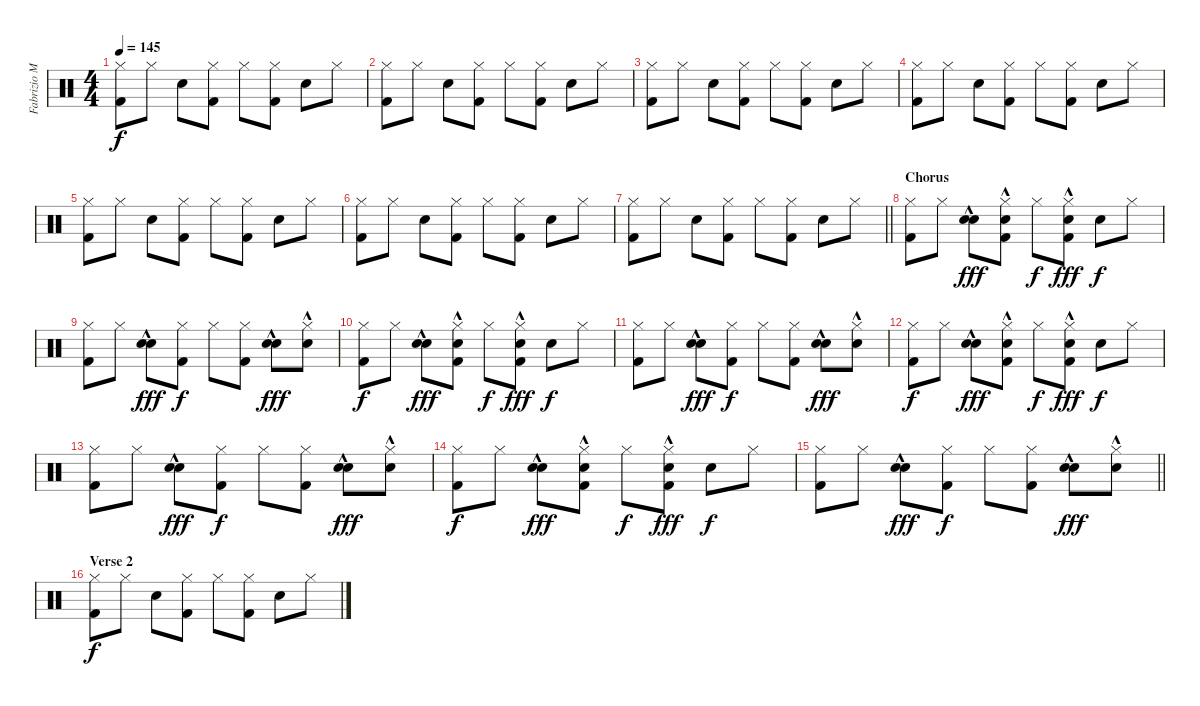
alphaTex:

\track ("Fabrizio Moretti" "Fabrizio M") {instrument percussion}
\staff {score}
\articulation defaults
\ts (4 4)
\tempo 145
\clef neutral
\ks c
("Hi-Hat (closed)" "Kick (hit) 2").8{dy f} "Hi-Hat (closed)".8 "Snare (hit) 2".8 ("Hi-Hat (closed)" "Kick (hit) 2").8 "Hi-Hat (closed)".8 ("Hi-Hat (closed)" "Kick (hit) 2").8 "Snare (hit) 2".8 "Hi-Hat (closed)".8 |
("Hi-Hat (closed)" "Kick (hit) 2").8 "Hi-Hat (closed)".8 "Snare (hit) 2".8 ("Hi-Hat (closed)" "Kick (hit) 2").8 "Hi-Hat (closed)".8 ("Hi-Hat (closed)" "Kick (hit) 2").8 "Snare (hit) 2".8 "Hi-Hat (closed)".8 |
("Hi-Hat (closed)" "Kick (hit) 2").8 "Hi-Hat (closed)".8 "Snare (hit) 2".8 ("Hi-Hat (closed)" "Kick (hit) 2").8 "Hi-Hat (closed)".8 ("Hi-Hat (closed)" "Kick (hit) 2").8 "Snare (hit) 2".8 "Hi-Hat (closed)".8 |
("Hi-Hat (closed)" "Kick (hit) 2").8 "Hi-Hat (closed)".8 "Snare (hit) 2".8 ("Hi-Hat (closed)" "Kick (hit) 2").8 "Hi-Hat (closed)".8 ("Hi-Hat (closed)" "Kick (hit) 2").8 "Snare (hit) 2".8 "Hi-Hat (closed)".8 |
("Hi-Hat (closed)" "Kick (hit) 2").8 "Hi-Hat (closed)".8 "Snare (hit) 2".8 ("Hi-Hat (closed)" "Kick (hit) 2").8 "Hi-Hat (closed)".8 ("Hi-Hat (closed)" "Kick (hit) 2").8 "Snare (hit) 2".8 "Hi-Hat (closed)".8 |
("Hi-Hat (closed)" "Kick (hit) 2").8 "Hi-Hat (closed)".8 "Snare (hit) 2".8 ("Hi-Hat (closed)" "Kick (hit) 2").8 "Hi-Hat (closed)".8 ("Hi-Hat (closed)" "Kick (hit) 2").8 "Snare (hit) 2".8 "Hi-Hat (closed)".8 |
\barLineRight lightlight
("Hi-Hat (closed)" "Kick (hit) 2").8 "Hi-Hat (closed)".8 "Snare (hit) 2".8 ("Hi-Hat (closed)" "Kick (hit) 2").8 "Hi-Hat (closed)".8 ("Hi-Hat (closed)" "Kick (hit) 2").8 "Snare (hit) 2".8 "Hi-Hat (closed)".8 |
\section ("" "Chorus")
("Hi-Hat (closed)" "Kick (hit) 2").8 "Hi-Hat (closed)".8 ("Snare (hit) 2" "Hand Clap (hit)"{hac}).8{dy fff} ("Hi-Hat (closed)" "Kick (hit) 2" "Hand Clap (hit)"{hac}).8 "Hi-Hat (closed)".8{dy f} ("Hi-Hat (closed)" "Kick (hit) 2" "Hand Clap (hit)"{hac}).8{dy fff} "Snare (hit) 2".8{dy f} "Hi-Hat (closed)".8 |
("Hi-Hat (closed)" "Kick (hit) 2").8 "Hi-Hat (closed)".8 ("Snare (hit) 2" "Hand Clap (hit)"{hac}).8{dy fff} ("Hi-Hat (closed)" "Kick (hit) 2").8{dy f} "Hi-Hat (closed)".8 ("Hi-Hat (closed)" "Kick (hit) 2").8 ("Snare (hit) 2" "Hand Clap (hit)"{hac}).8{dy fff} ("Hi-Hat (closed)" "Hand Clap (hit)"{hac}).8 |
("Hi-Hat (closed)" "Kick (hit) 2").8{dy f} "Hi-Hat (closed)".8 ("Snare (hit) 2" "Hand Clap (hit)"{hac}).8{dy fff} ("Hi-Hat (closed)" "Kick (hit) 2" "Hand Clap (hit)"{hac}).8 "Hi-Hat (closed)".8{dy f} ("Hi-Hat (closed)" "Kick (hit) 2" "Hand Clap (hit)"{hac}).8{dy fff} "Snare (hit) 2".8{dy f} "Hi-Hat (closed)".8 |
("Hi-Hat (closed)" "Kick (hit) 2").8 "Hi-Hat (closed)".8 ("Snare (hit) 2" "Hand Clap (hit)"{hac}).8{dy fff} ("Hi-Hat (closed)" "Kick (hit) 2").8{dy f} "Hi-Hat (closed)".8 ("Hi-Hat (closed)" "Kick (hit) 2").8 ("Snare (hit) 2" "Hand Clap (hit)"{hac}).8{dy fff} ("Hi-Hat (closed)" "Hand Clap (hit)"{hac}).8 |
("Hi-Hat (closed)" "Kick (hit) 2").8{dy f} "Hi-Hat (closed)".8 ("Snare (hit) 2" "Hand Clap (hit)"{hac}).8{dy fff} ("Hi-Hat (closed)" "Kick (hit) 2" "Hand Clap (hit)"{hac}).8 "Hi-Hat (closed)".8{dy f} ("Hi-Hat (closed)" "Kick (hit) 2" "Hand Clap (hit)"{hac}).8{dy fff} "Snare (hit) 2".8{dy f} "Hi-Hat (closed)".8 |
("Hi-Hat (closed)" "Kick (hit) 2").8 "Hi-Hat (closed)".8 ("Snare (hit) 2" "Hand Clap (hit)"{hac}).8{dy fff} ("Hi-Hat (closed)" "Kick (hit) 2").8{dy f} "Hi-Hat (closed)".8 ("Hi-Hat (closed)" "Kick (hit) 2").8 ("Snare (hit) 2" "Hand Clap (hit)"{hac}).8{dy fff} ("Hi-Hat (closed)" "Hand Clap (hit)"{hac}).8 |
("Hi-Hat (closed)" "Kick (hit) 2").8{dy f} "Hi-Hat (closed)".8 ("Snare (hit) 2" "Hand Clap (hit)"{hac}).8{dy fff} ("Hi-Hat (closed)" "Kick (hit) 2" "Hand Clap (hit)"{hac}).8 "Hi-Hat (closed)".8{dy f} ("Hi-Hat (closed)" "Kick (hit) 2" "Hand Clap (hit)"{hac}).8{dy fff} "Snare (hit) 2".8{dy f} "Hi-Hat (closed)".8 |
\barLineRight lightlight
("Hi-Hat (closed)" "Kick (hit) 2").8 "Hi-Hat (closed)".8 ("Snare (hit) 2" "Hand Clap (hit)"{hac}).8{dy fff} ("Hi-Hat (closed)" "Kick (hit) 2").8{dy f} "Hi-Hat (closed)".8 ("Hi-Hat (closed)" "Kick (hit) 2").8 ("Snare (hit) 2" "Hand Clap (hit)"{hac}).8{dy fff} ("Hi-Hat (closed)" "Hand Clap (hit)"{hac}).8 |
\section ("" "Verse 2")
("Hi-Hat (closed)" "Kick (hit) 2").8{dy f} "Hi-Hat (closed)".8 "Snare (hit) 2".8 ("Hi-Hat (closed)" "Kick (hit) 2").8 "Hi-Hat (closed)".8 ("Hi-Hat (closed)" "Kick (hit) 2").8 "Snare (hit) 2".8 "Hi-Hat (closed)".8
